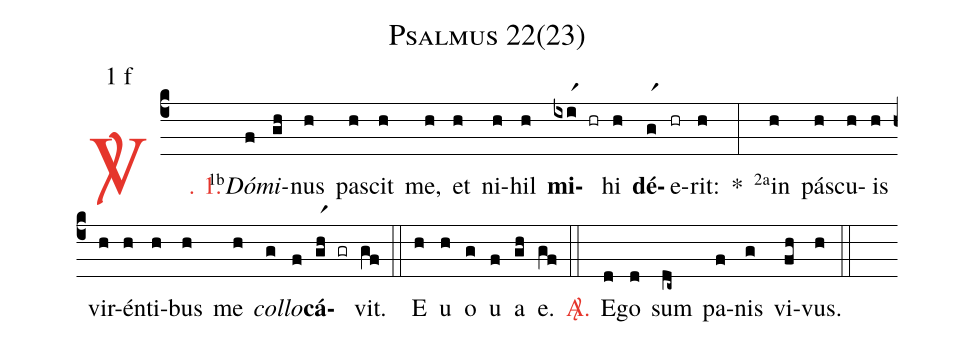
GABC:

name: Psalmus 22(23);
mode: 1;
mode-differentia: f;
%%
(c4)

<c><sp>V/</sp>. 1.</c>() <v>\VSup{1b}</v><i>Dó</i>(f)<i>mi</i>(gh)nus(h) pa(h)scit(h) me,(h) et(h) ni(h)hil(h) <b>mi</b>(ixir1 hr)hi(h) <b>dé</b>(gr1)e(hr)rit:(h) *(:) <v>\VSup{2a}</v>in(h) pás(h)cu(h)is(h) vir(h)én(h)ti(h)bus(h) me(h) <i>col</i>(g)<i>lo</i>(f)<b>cá</b>(gr1h gr)vit.(gf) (::)

<eu>E(h) u(h) o(g) u(f) a(gh) e.</eu>(gf) (::)

<nlba><c><sp>A/</sp>.</c>() E</nlba>(d)go(d) sum(dc~) pa(f)nis(g) vi(fh)vus.(h) (::)
